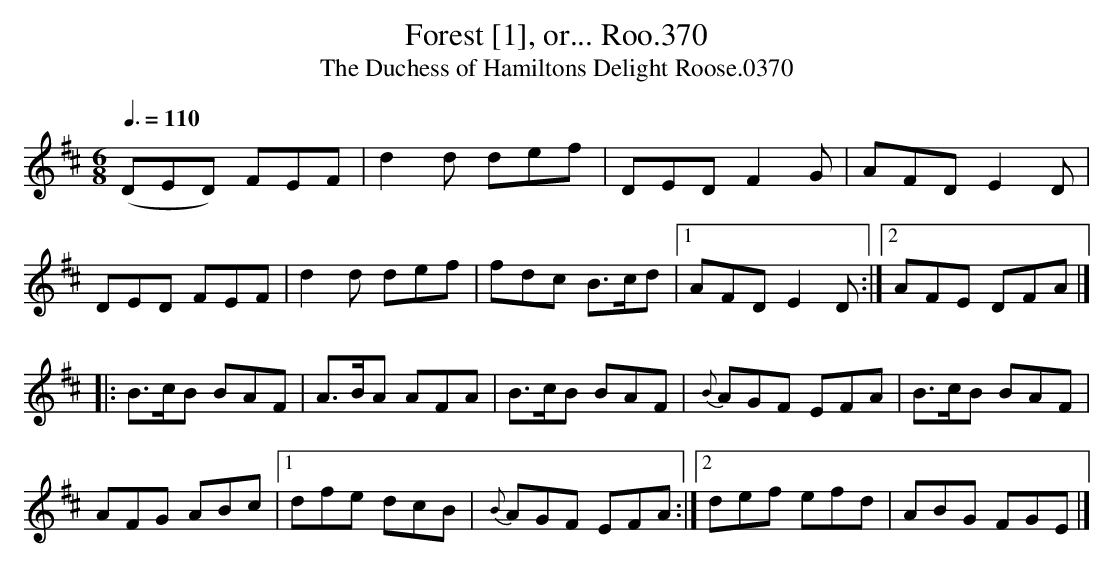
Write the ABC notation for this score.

X:1
T:Forest [1], or... Roo.370
T:Duchess of Hamiltons Delight Roose.0370, The
Q:3/8=110
M:6/8
L:1/8
K:D
(DED) FEF|d2d def| DED F2G|AFD E2D|
DED FEF|d2d def|fdc B>cd|1AFD E2D:|2AFE DFA|]
|:B>cB BAF|A>BA AFA|B>cB BAF|{B}AGF EFA|B>cB BAF|
AFG ABc|1dfe dcB|{B}AGF EFA:|2def efd| ABG FGE|]
